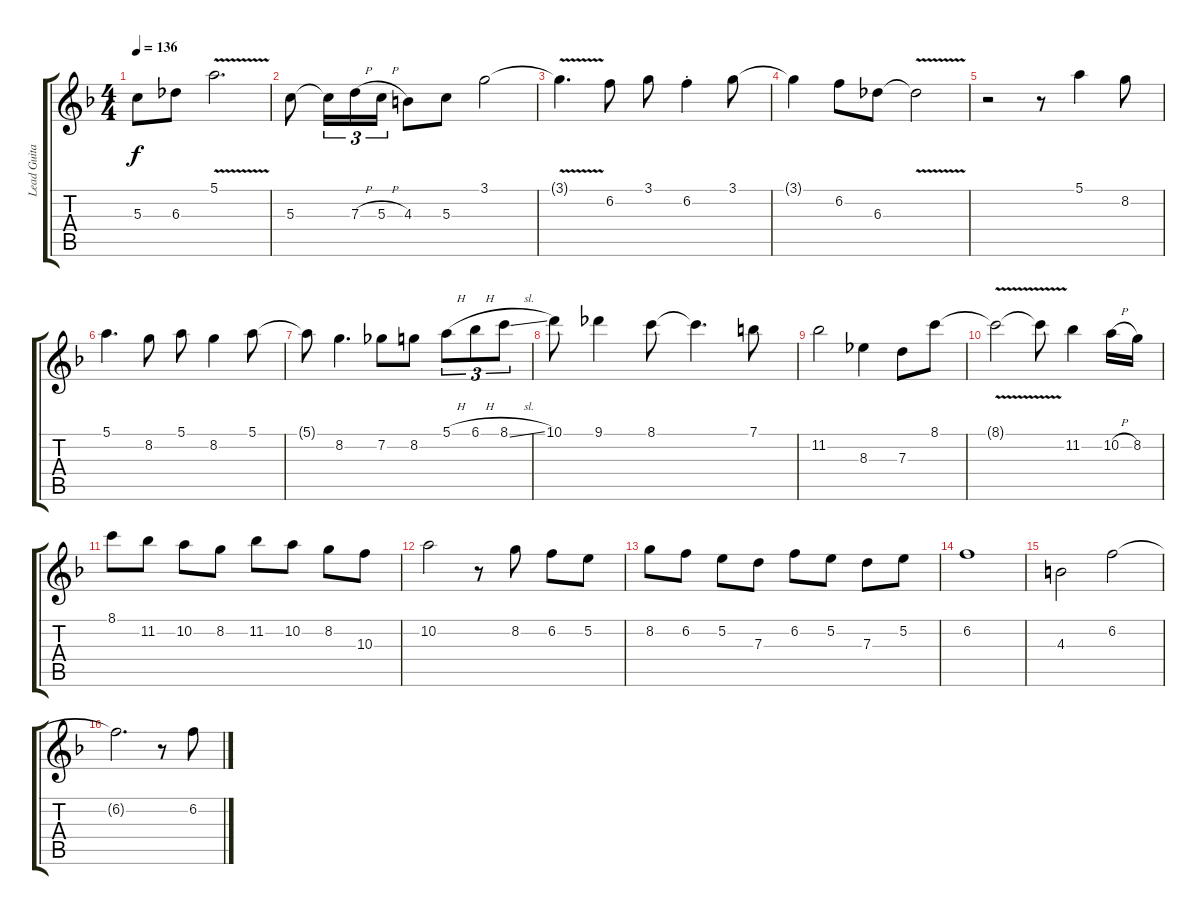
\track ("Lead Guitar" "Lead Guita") {instrument electricguitarjazz}
\staff {score tabs}
\tuning (E4 B3 G3 D3 A2 E2) {hide}
\ts (4 4)
\tempo 136
\clef g2
\ks f
5.3.8{dy f} 6.3.8 5.1{v}.2{d} |
5.3.8 5.3{t}.16{tu (3 2)} 7.3{h}.16{tu (3 2)} 5.3{h}.16{tu (3 2)} 4.3.8 5.3.8 3.1.2 |
3.1{v t}.4{d} 6.2.8 3.1.8 6.2{st}.4 3.1.8 |
3.1{t}.4 6.2.8 6.3.8 6.3{v t}.2 |
r.2 r.8 5.1.4 8.2.8 |
5.1.4{d} 8.2.8 5.1.8 8.2.4 5.1.8 |
5.1{t}.8 8.2.4{d} 7.2.8 8.2.8 5.1{h}.8{tu (3 2)} 6.1{h}.8{tu (3 2)} 8.1{sl}.8{tu (3 2)} |
10.1.8 9.1.4 8.1.8 8.1{t}.4{d} 7.1.8 |
11.2.2 8.3.4 7.3.8 8.1.8 |
8.1{v t}.2 8.1{t}.8 11.2.4 10.2{h}.16 8.2.16 |
8.1.8 11.2.8 10.2.8 8.2.8 11.2.8 10.2.8 8.2.8 10.3.8 |
10.2.2 r.8 8.2.8 6.2.8 5.2.8 |
8.2.8 6.2.8 5.2.8 7.3.8 6.2.8 5.2.8 7.3.8 5.2.8 |
6.2.1 |
4.3.2 6.2.2 |
6.2{t}.2{d} r.8 6.2.8
